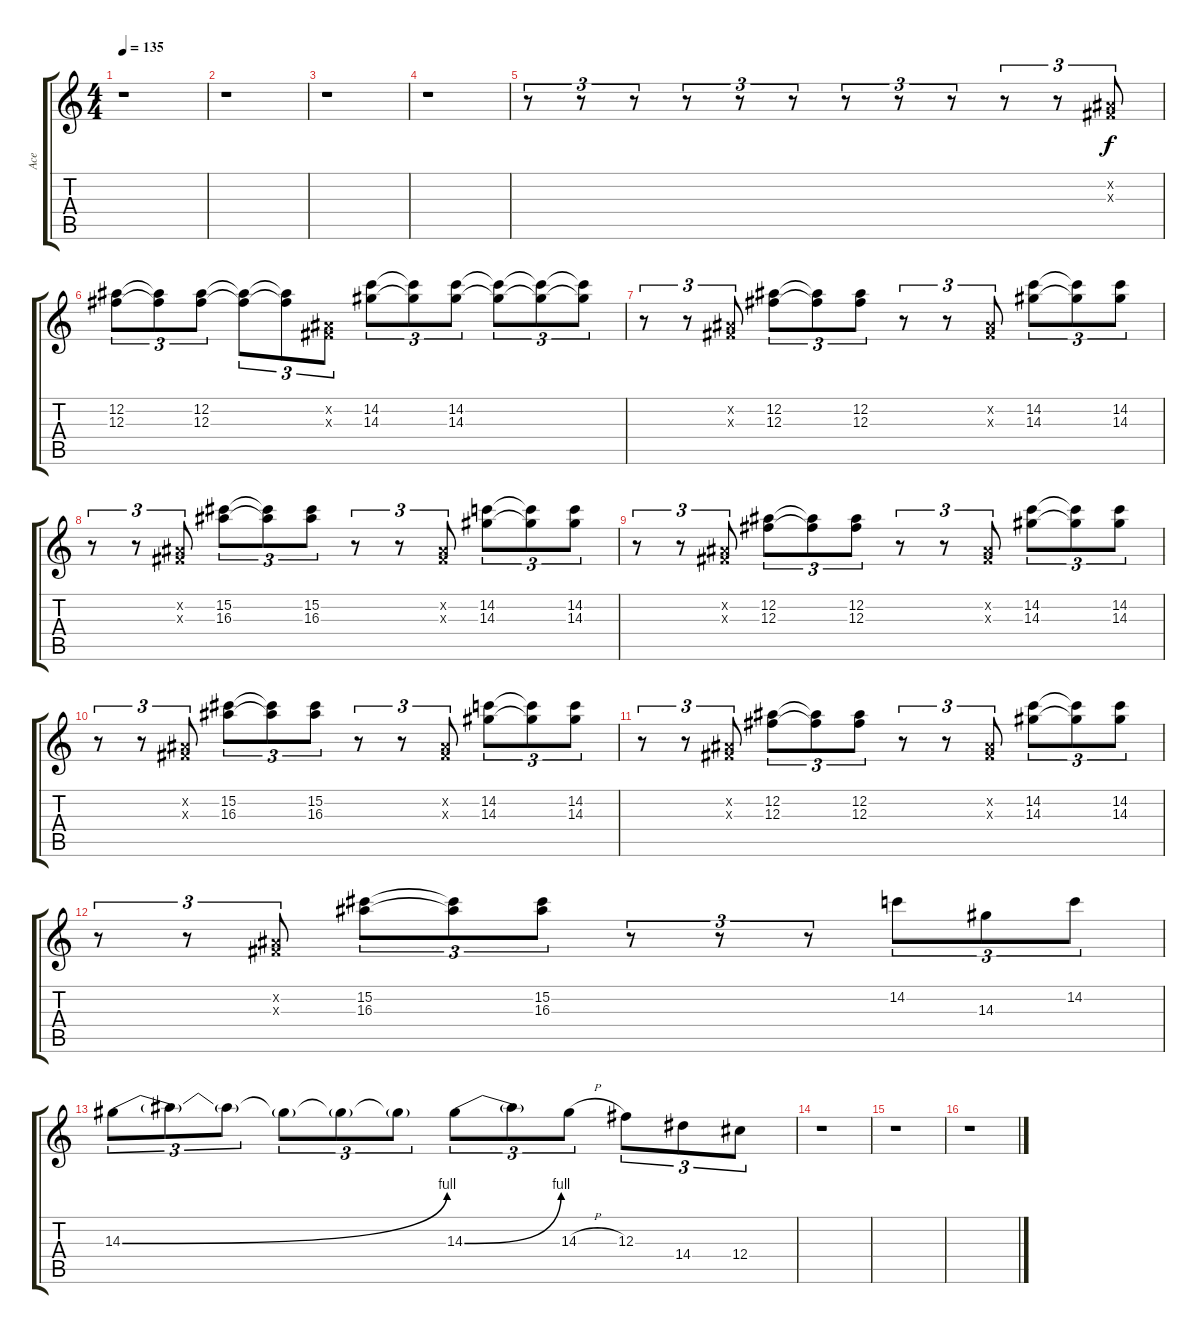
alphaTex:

\track ("Ace" "Ace") {instrument distortionguitar}
\staff {score tabs}
\tuning (Eb4 Bb3 Gb3 Db3 Ab2 Eb2) {hide}
\ts (4 4)
\tempo 135
\clef g2
\ks c
r.1{dy f} |
r.1 |
r.1 |
r.1 |
r.8{tu (3 2)} r.8{tu (3 2)} r.8{tu (3 2)} r.8{tu (3 2)} r.8{tu (3 2)} r.8{tu (3 2)} r.8{tu (3 2)} r.8{tu (3 2)} r.8{tu (3 2)} r.8{tu (3 2)} r.8{tu (3 2)} (0.2{x} 0.3{x}).8{tu (3 2)} |
(12.2 12.3).8{tu (3 2)} (12.2{t} 12.3{t}).8{tu (3 2)} (12.2 12.3).8{tu (3 2)} (12.2{t} 12.3{t}).8{tu (3 2)} (12.2{t} 12.3{t}).8{tu (3 2)} (0.2{x} 0.3{x}).8{tu (3 2)} (14.2 14.3).8{tu (3 2)} (14.2{t} 14.3{t}).8{tu (3 2)} (14.2 14.3).8{tu (3 2)} (14.2{t} 14.3{t}).8{tu (3 2)} (14.2{t} 14.3{t}).8{tu (3 2)} (14.2{t} 14.3{t}).8{tu (3 2)} |
r.8{tu (3 2)} r.8{tu (3 2)} (0.2{x} 0.3{x}).8{tu (3 2)} (12.2 12.3).8{tu (3 2)} (12.2{t} 12.3{t}).8{tu (3 2)} (12.2 12.3).8{tu (3 2)} r.8{tu (3 2)} r.8{tu (3 2)} (0.2{x} 0.3{x}).8{tu (3 2)} (14.2 14.3).8{tu (3 2)} (14.2{t} 14.3{t}).8{tu (3 2)} (14.2 14.3).8{tu (3 2)} |
r.8{tu (3 2)} r.8{tu (3 2)} (0.2{x} 0.3{x}).8{tu (3 2)} (15.2 16.3).8{tu (3 2)} (15.2{t} 16.3{t}).8{tu (3 2)} (15.2 16.3).8{tu (3 2)} r.8{tu (3 2)} r.8{tu (3 2)} (0.2{x} 0.3{x}).8{tu (3 2)} (14.2 14.3).8{tu (3 2)} (14.2{t} 14.3{t}).8{tu (3 2)} (14.2 14.3).8{tu (3 2)} |
r.8{tu (3 2)} r.8{tu (3 2)} (0.2{x} 0.3{x}).8{tu (3 2)} (12.2 12.3).8{tu (3 2)} (12.2{t} 12.3{t}).8{tu (3 2)} (12.2 12.3).8{tu (3 2)} r.8{tu (3 2)} r.8{tu (3 2)} (0.2{x} 0.3{x}).8{tu (3 2)} (14.2 14.3).8{tu (3 2)} (14.2{t} 14.3{t}).8{tu (3 2)} (14.2 14.3).8{tu (3 2)} |
r.8{tu (3 2)} r.8{tu (3 2)} (0.2{x} 0.3{x}).8{tu (3 2)} (15.2 16.3).8{tu (3 2)} (15.2{t} 16.3{t}).8{tu (3 2)} (15.2 16.3).8{tu (3 2)} r.8{tu (3 2)} r.8{tu (3 2)} (0.2{x} 0.3{x}).8{tu (3 2)} (14.2 14.3).8{tu (3 2)} (14.2{t} 14.3{t}).8{tu (3 2)} (14.2 14.3).8{tu (3 2)} |
r.8{tu (3 2)} r.8{tu (3 2)} (0.2{x} 0.3{x}).8{tu (3 2)} (12.2 12.3).8{tu (3 2)} (12.2{t} 12.3{t}).8{tu (3 2)} (12.2 12.3).8{tu (3 2)} r.8{tu (3 2)} r.8{tu (3 2)} (0.2{x} 0.3{x}).8{tu (3 2)} (14.2 14.3).8{tu (3 2)} (14.2{t} 14.3{t}).8{tu (3 2)} (14.2 14.3).8{tu (3 2)} |
r.8{tu (3 2)} r.8{tu (3 2)} (0.2{x} 0.3{x}).8{tu (3 2)} (15.2 16.3).8{tu (3 2)} (15.2{t} 16.3{t}).8{tu (3 2)} (15.2 16.3).8{tu (3 2)} r.8{tu (3 2)} r.8{tu (3 2)} r.8{tu (3 2)} 14.2.8{tu (3 2)} 14.3.8{tu (3 2)} 14.2.8{tu (3 2)} |
14.3{be (bend 0 0 60 4)}.8{tu (3 2)} 14.3{t}.8{tu (3 2)} 14.3{t}.8{tu (3 2)} 14.3{t}.8{tu (3 2)} 14.3{t}.8{tu (3 2)} 14.3{t}.8{tu (3 2)} 14.3{be (bend 0 0 60 4)}.8{tu (3 2)} 14.3{t}.8{tu (3 2)} 14.3{h}.8{tu (3 2)} 12.3.8{tu (3 2)} 14.4.8{tu (3 2)} 12.4.8{tu (3 2)} |
r.1 |
r.1 |
r.1
